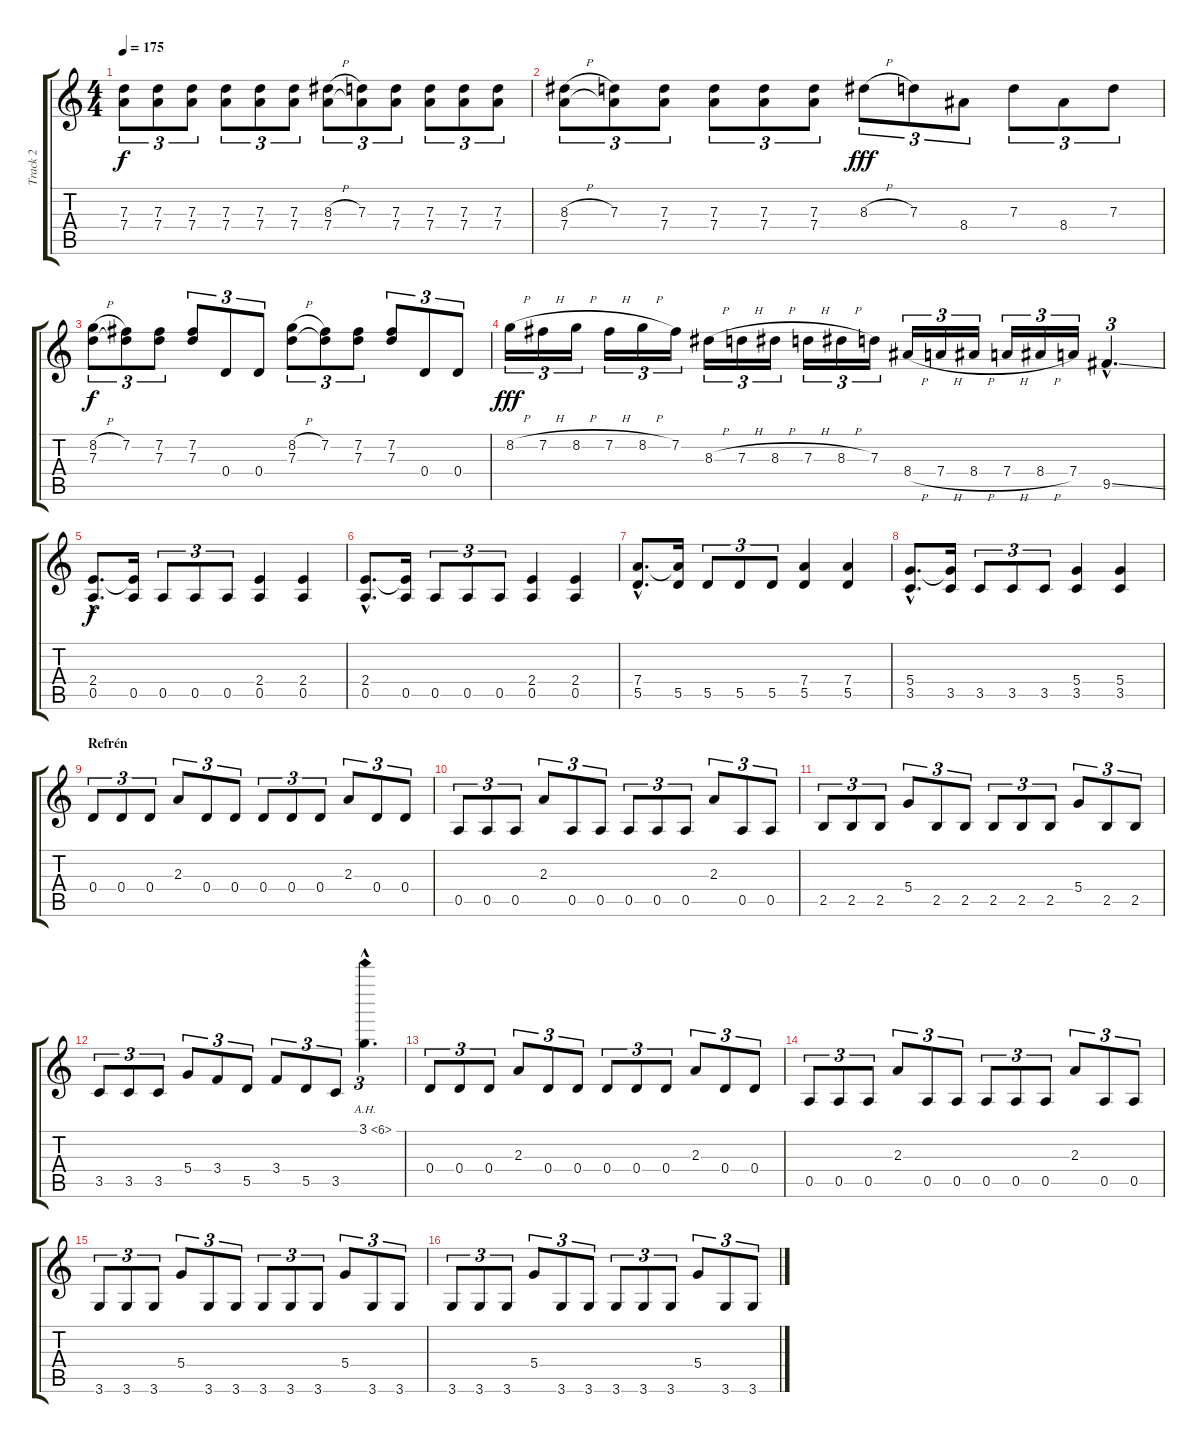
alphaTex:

\track ("Track 2" "Track 2") {instrument distortionguitar}
\staff {score tabs}
\tuning (E4 B3 G3 D3 A2 E2) {hide}
\ts (4 4)
\tempo 175
\clef g2
\ks c
(7.3 7.4).8{tu (3 2) dy f} (7.3 7.4).8{tu (3 2)} (7.3 7.4).8{tu (3 2)} (7.3 7.4).8{tu (3 2)} (7.3 7.4).8{tu (3 2)} (7.3 7.4).8{tu (3 2)} (8.3{h} 7.4).8{tu (3 2)} (7.3 7.4{t}).8{tu (3 2)} (7.3 7.4).8{tu (3 2)} (7.3 7.4).8{tu (3 2)} (7.3 7.4).8{tu (3 2)} (7.3 7.4).8{tu (3 2)} |
(8.3{h} 7.4).8{tu (3 2)} (7.3 7.4{t}).8{tu (3 2)} (7.3 7.4).8{tu (3 2)} (7.3 7.4).8{tu (3 2)} (7.3 7.4).8{tu (3 2)} (7.3 7.4).8{tu (3 2)} 8.3{h}.8{tu (3 2) dy fff} 7.3.8{tu (3 2)} 8.4.8{tu (3 2)} 7.3.8{tu (3 2)} 8.4.8{tu (3 2)} 7.3.8{tu (3 2)} |
(8.2{h} 7.3).8{tu (3 2) dy f} (7.2 7.3{t}).8{tu (3 2)} (7.2 7.3).8{tu (3 2)} (7.2 7.3).8{tu (3 2)} 0.4.8{tu (3 2)} 0.4.8{tu (3 2)} (8.2{h} 7.3).8{tu (3 2)} (7.2 7.3{t}).8{tu (3 2)} (7.2 7.3).8{tu (3 2)} (7.2 7.3).8{tu (3 2)} 0.4.8{tu (3 2)} 0.4.8{tu (3 2)} |
8.2{h}.16{tu (3 2) dy fff} 7.2{h}.16{tu (3 2)} 8.2{h}.16{tu (3 2)} 7.2{h}.16{tu (3 2)} 8.2{h}.16{tu (3 2)} 7.2.16{tu (3 2)} 8.3{h}.16{tu (3 2)} 7.3{h}.16{tu (3 2)} 8.3{h}.16{tu (3 2)} 7.3{h}.16{tu (3 2)} 8.3{h}.16{tu (3 2)} 7.3.16{tu (3 2)} 8.4{h}.16{tu (3 2)} 7.4{h}.16{tu (3 2)} 8.4{h}.16{tu (3 2)} 7.4{h}.16{tu (3 2)} 8.4{h}.16{tu (3 2)} 7.4.16{tu (3 2)} 9.5{ss hac}.4{d tu (3 2)} |
(2.4{hac} 0.5{hac}).8{d dy f} (2.4{t} 0.5).16 0.5.8{tu (3 2)} 0.5.8{tu (3 2)} 0.5.8{tu (3 2)} (2.4 0.5).4 (2.4 0.5).4 |
(2.4{hac} 0.5{hac}).8{d} (2.4{t} 0.5).16 0.5.8{tu (3 2)} 0.5.8{tu (3 2)} 0.5.8{tu (3 2)} (2.4 0.5).4 (2.4 0.5).4 |
(7.4{hac} 5.5{hac}).8{d} (7.4{t} 5.5).16 5.5.8{tu (3 2)} 5.5.8{tu (3 2)} 5.5.8{tu (3 2)} (7.4 5.5).4 (7.4 5.5).4 |
(5.4{hac} 3.5{hac}).8{d} (5.4{t} 3.5).16 3.5.8{tu (3 2)} 3.5.8{tu (3 2)} 3.5.8{tu (3 2)} (5.4 3.5).4 (5.4 3.5).4 |
\section ("" "Refrén")
0.4.8{tu (3 2)} 0.4.8{tu (3 2)} 0.4.8{tu (3 2)} 2.3.8{tu (3 2)} 0.4.8{tu (3 2)} 0.4.8{tu (3 2)} 0.4.8{tu (3 2)} 0.4.8{tu (3 2)} 0.4.8{tu (3 2)} 2.3.8{tu (3 2)} 0.4.8{tu (3 2)} 0.4.8{tu (3 2)} |
0.5.8{tu (3 2)} 0.5.8{tu (3 2)} 0.5.8{tu (3 2)} 2.3.8{tu (3 2)} 0.5.8{tu (3 2)} 0.5.8{tu (3 2)} 0.5.8{tu (3 2)} 0.5.8{tu (3 2)} 0.5.8{tu (3 2)} 2.3.8{tu (3 2)} 0.5.8{tu (3 2)} 0.5.8{tu (3 2)} |
2.5.8{tu (3 2)} 2.5.8{tu (3 2)} 2.5.8{tu (3 2)} 5.4.8{tu (3 2)} 2.5.8{tu (3 2)} 2.5.8{tu (3 2)} 2.5.8{tu (3 2)} 2.5.8{tu (3 2)} 2.5.8{tu (3 2)} 5.4.8{tu (3 2)} 2.5.8{tu (3 2)} 2.5.8{tu (3 2)} |
3.5.8{tu (3 2)} 3.5.8{tu (3 2)} 3.5.8{tu (3 2)} 5.4.8{tu (3 2)} 3.4.8{tu (3 2)} 5.5.8{tu (3 2)} 3.4.8{tu (3 2)} 5.5.8{tu (3 2)} 3.5.8{tu (3 2)} 3.1{ah 3 hac}.4{d tu (3 2)} |
0.4.8{tu (3 2)} 0.4.8{tu (3 2)} 0.4.8{tu (3 2)} 2.3.8{tu (3 2)} 0.4.8{tu (3 2)} 0.4.8{tu (3 2)} 0.4.8{tu (3 2)} 0.4.8{tu (3 2)} 0.4.8{tu (3 2)} 2.3.8{tu (3 2)} 0.4.8{tu (3 2)} 0.4.8{tu (3 2)} |
0.5.8{tu (3 2)} 0.5.8{tu (3 2)} 0.5.8{tu (3 2)} 2.3.8{tu (3 2)} 0.5.8{tu (3 2)} 0.5.8{tu (3 2)} 0.5.8{tu (3 2)} 0.5.8{tu (3 2)} 0.5.8{tu (3 2)} 2.3.8{tu (3 2)} 0.5.8{tu (3 2)} 0.5.8{tu (3 2)} |
3.6.8{tu (3 2)} 3.6.8{tu (3 2)} 3.6.8{tu (3 2)} 5.4.8{tu (3 2)} 3.6.8{tu (3 2)} 3.6.8{tu (3 2)} 3.6.8{tu (3 2)} 3.6.8{tu (3 2)} 3.6.8{tu (3 2)} 5.4.8{tu (3 2)} 3.6.8{tu (3 2)} 3.6.8{tu (3 2)} |
3.6.8{tu (3 2)} 3.6.8{tu (3 2)} 3.6.8{tu (3 2)} 5.4.8{tu (3 2)} 3.6.8{tu (3 2)} 3.6.8{tu (3 2)} 3.6.8{tu (3 2)} 3.6.8{tu (3 2)} 3.6.8{tu (3 2)} 5.4.8{tu (3 2)} 3.6.8{tu (3 2)} 3.6.8{tu (3 2)}
